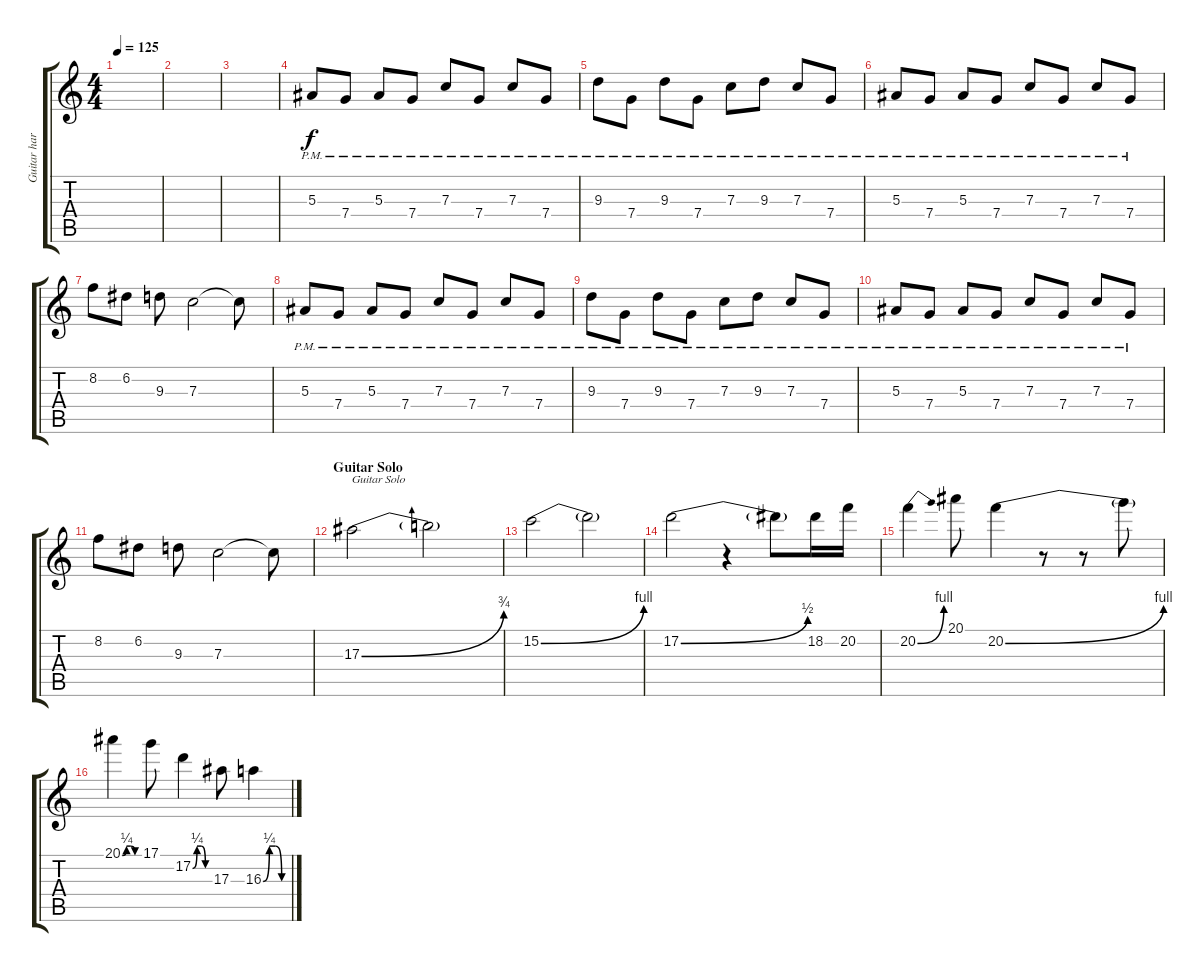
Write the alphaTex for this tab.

\track ("Guitar harmony 1" "Guitar har") {instrument overdrivenguitar}
\staff {score tabs}
\tuning (D4 A3 F3 C3 G2 D2) {hide}
\ts (4 4)
\tempo 125
\clef g2
\ks c
|
|
|
5.3{pm}.8 7.4{pm}.8 5.3{pm}.8 7.4{pm}.8 7.3{pm}.8 7.4{pm}.8 7.3{pm}.8 7.4{pm}.8 |
9.3{pm}.8 7.4{pm}.8 9.3{pm}.8 7.4{pm}.8 7.3{pm}.8 9.3{pm}.8 7.3{pm}.8 7.4{pm}.8 |
5.3{pm}.8 7.4{pm}.8 5.3{pm}.8 7.4{pm}.8 7.3{pm}.8 7.4{pm}.8 7.3{pm}.8 7.4{pm}.8 |
8.2.8 6.2.8 9.3.8 7.3.2 7.3{t}.8 |
5.3{pm}.8 7.4{pm}.8 5.3{pm}.8 7.4{pm}.8 7.3{pm}.8 7.4{pm}.8 7.3{pm}.8 7.4{pm}.8 |
9.3{pm}.8 7.4{pm}.8 9.3{pm}.8 7.4{pm}.8 7.3{pm}.8 9.3{pm}.8 7.3{pm}.8 7.4{pm}.8 |
5.3{pm}.8 7.4{pm}.8 5.3{pm}.8 7.4{pm}.8 7.3{pm}.8 7.4{pm}.8 7.3{pm}.8 7.4{pm}.8 |
8.2.8 6.2.8 9.3.8 7.3.2 7.3{t}.8 |
\section ("" "Guitar Solo")
17.3{be (bend 0 0 60 3)}.2{txt "Guitar Solo"} 17.3{t}.2 |
15.2{be (bend 0 0 60 4)}.2 15.2{t}.2 |
17.2{be (bend 0 0 60 2)}.2 r.4 17.2{t}.8 18.2.16 20.2.16 |
20.2{be (bend 0 0 60 4)}.4 20.1.8 20.2{be (bend 0 0 60 4)}.4 r.8 r.8 20.2{t}.8 |
20.1{be (custom 0 0 15 1 30 1 45 0 60 0)}.4 17.1.8 17.2{be (custom 0 0 15 1 30 1 45 0 60 0)}.4 17.3.8 16.3{be (custom 0 0 15 1 30 1 45 0 60 0)}.4
